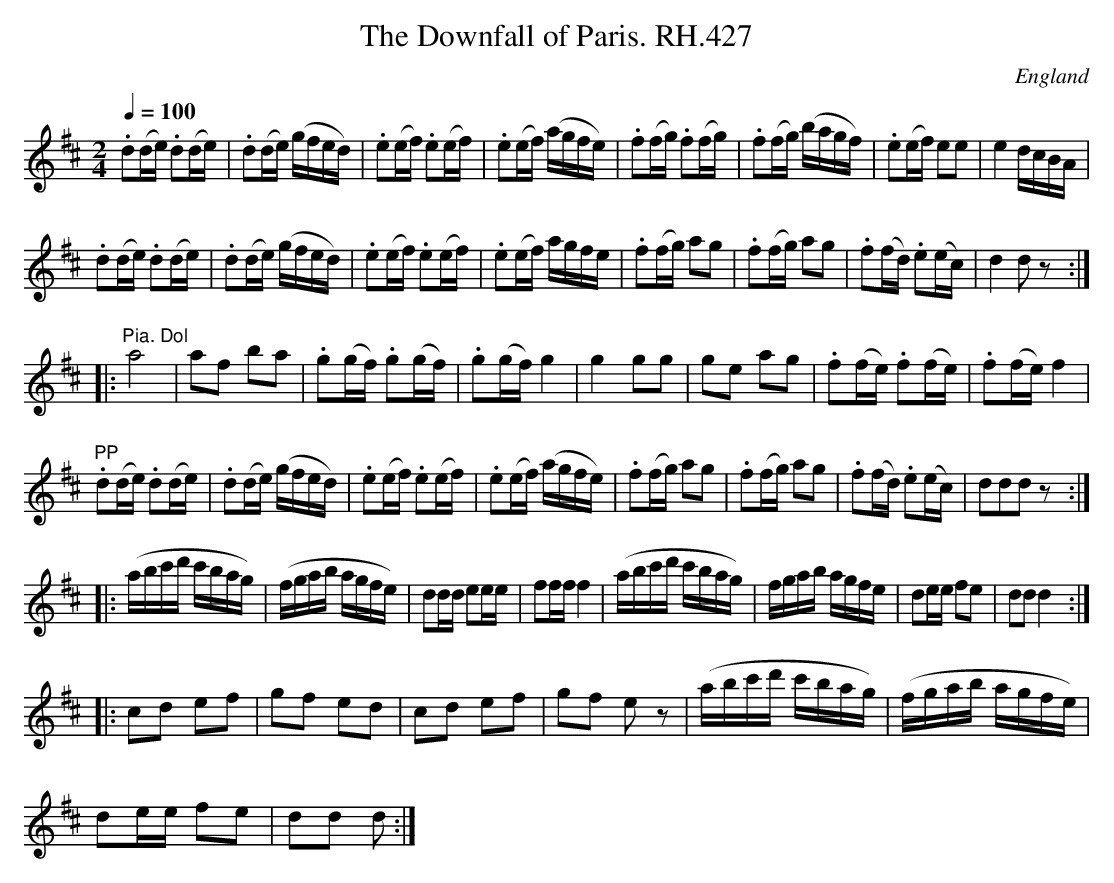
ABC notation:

X:1
T:Downfall of Paris. RH.427, The
O:England
M:2/4
L:1/16
Q:1/4=100
K:D
.d2(de) .d2(de)|.d2(de) (gfed)|\
.e2(ef) .e2(ef)|.e2(ef) (agfe)|\
.f2(fg) .f2(fg)|.f2(fg) (bagf)|\
.e2(ef) e2e2|e4 dcBA|
.d2(de) .d2(de)|.d2(de) (gfed)|\
.e2(ef) .e2(ef)|.e2(ef) agfe|\
.f2(fg) a2g2|.f2(fg) a2g2|\
.f2(fd) .e2(ec)|d4d2z2:|
|:"Pia. Dol"a8|a2f2 b2a2|\
.g2(gf) .g2(gf)|.g2(gf) g4|\
g4 g2g2|g2e2 a2g2|\
.f2(fe) .f2(fe)|.f2(fe)f4|
"PP".d2(de) .d2(de)|.d2(de) (gfed)|\
.e2(ef) .e2(ef)|.e2(ef) (agfe)|\
.f2(fg) a2g2|.f2(fg) a2g2|\
.f2(fd) .e2(ec)|d2d2d2z2:|
|:(abc'd' c'bag)|(fgab agfe)|\
d2dd e2ee|f2ff f4|\
(abc'd' c'bag)|fgab agfe|\
d2ee f2e2|d2d2 d4:|
|:c2d2 e2f2|g2f2 e2d2|\
c2d2 e2f2|g2f2 e2z2|\
(abc'd' c'bag)|(fgab agfe)|
d2ee f2e2|d2d2 d2:|
